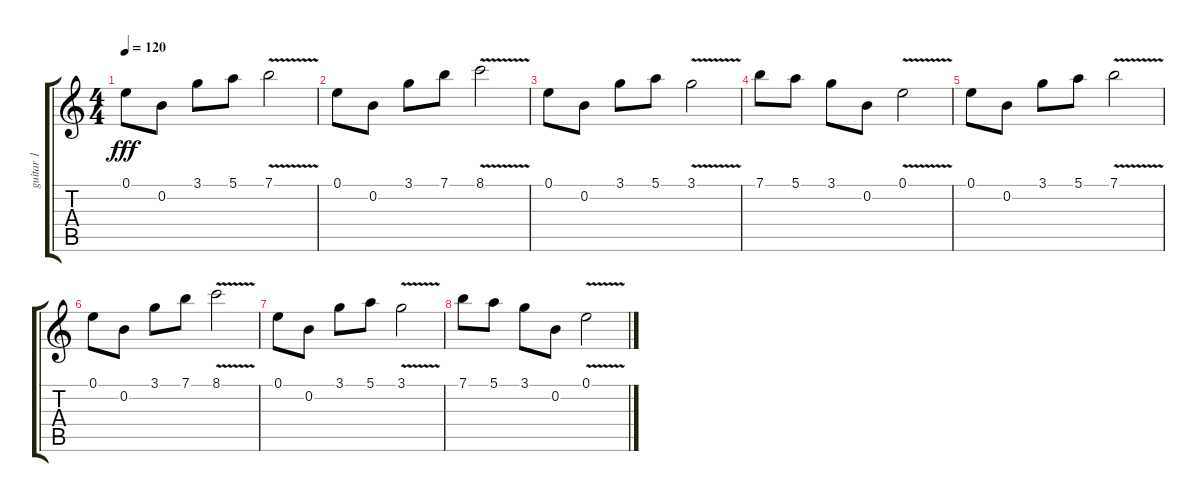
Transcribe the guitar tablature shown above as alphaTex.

\track ("guitar 1" "guitar 1") {instrument distortionguitar}
\staff {score tabs}
\tuning (E4 B3 G3 D3 A2 E2) {hide}
\ts (4 4)
\tempo 120
\clef g2
\ks c
0.1.8{dy fff volume 8} 0.2.8 3.1.8 5.1.8 7.1{v}.2 |
0.1.8 0.2.8 3.1.8 7.1.8 8.1{v}.2 |
0.1.8 0.2.8 3.1.8 5.1.8 3.1{v}.2 |
7.1.8 5.1.8 3.1.8 0.2.8 0.1{v}.2 |
0.1.8{volume 0} 0.2.8 3.1.8 5.1.8 7.1{v}.2 |
0.1.8 0.2.8 3.1.8 7.1.8 8.1{v}.2 |
0.1.8 0.2.8 3.1.8 5.1.8 3.1{v}.2 |
7.1.8 5.1.8 3.1.8 0.2.8 0.1{v}.2
